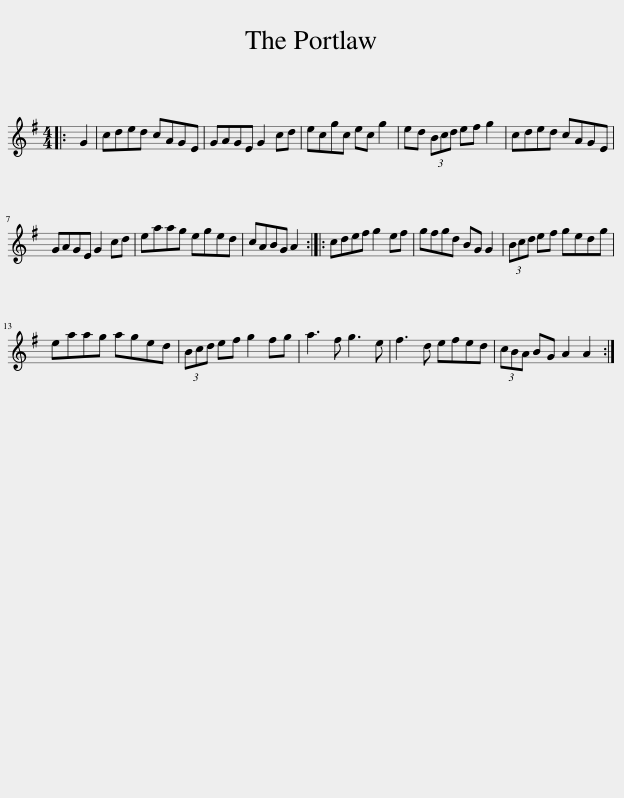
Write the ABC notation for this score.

X:1
L:1/8
M:4/4
I:linebreak $
K:G
V:1 treble
V:1
|: G2 | cded cAGE | GAGE G2 cd | ecgc ec g2 | ed (3Bcd ef g2 | %5
 cded cAGE |$ GAGE G2 cd | eaag eged | cABG A2 :: cdef g2 ef | %10
 gfgd BG G2 | (3Bcd ef gedg |$ eaag aged | (3Bcd ef g2 fg | a3 f g3 e | %15
 f3 d efed | (3cBA BG A2 A2 :| %17
